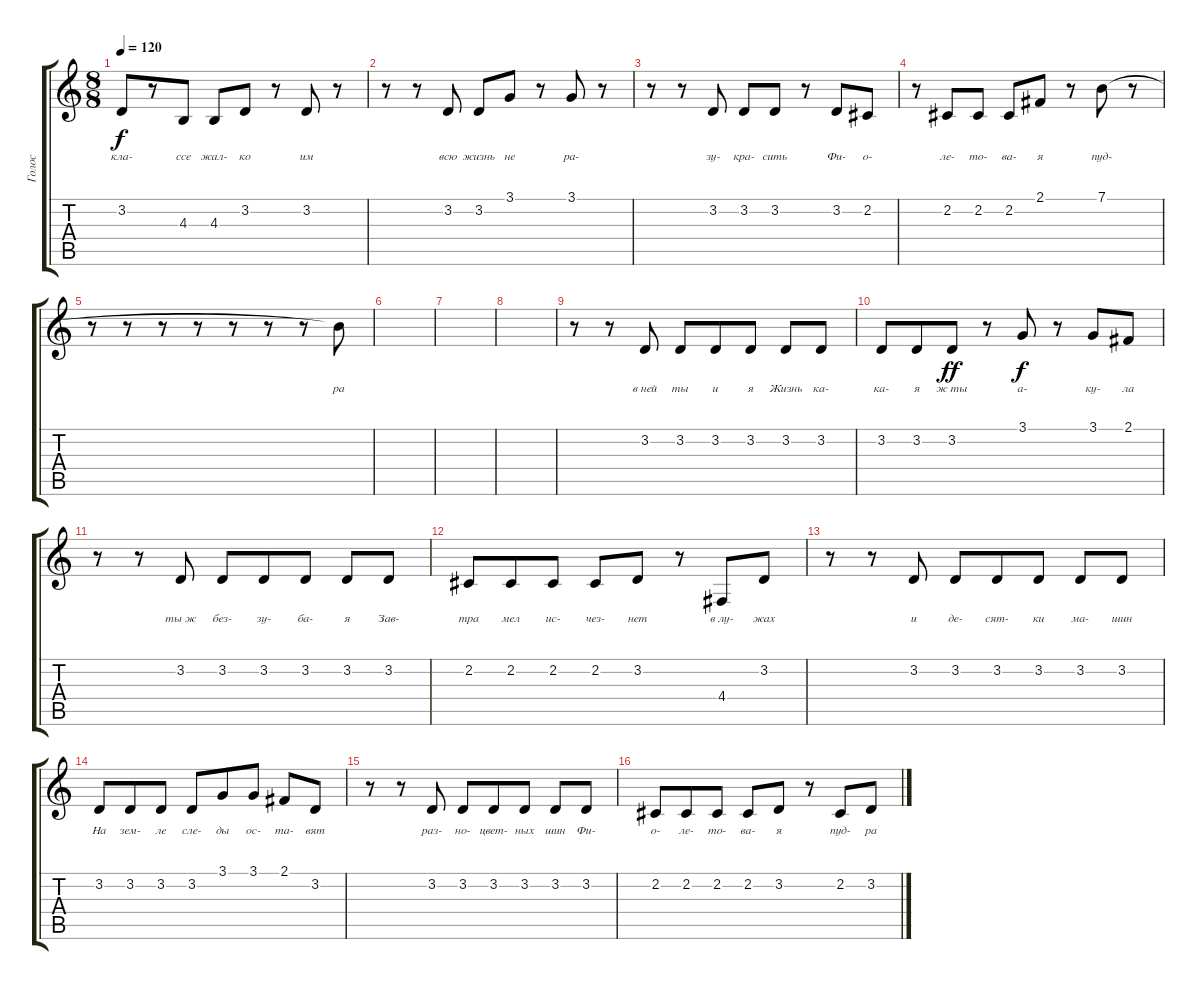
\track ("Голос" "Голос") {instrument choiraahs}
\staff {score tabs}
\tuning (E4 B3 G3 D3 A2 E2) {hide}
\ts (8 8)
\tempo 120
\clef g2
\ks c
3.2.8{lyrics (0 "кла-") lyrics (1 "") lyrics (2 "") lyrics (3 "") lyrics (4 "") dy f} r.8 4.3.8{lyrics (0 "ссе") lyrics (1 "") lyrics (2 "") lyrics (3 "") lyrics (4 "")} 4.3.8{lyrics (0 "жал-") lyrics (1 "") lyrics (2 "") lyrics (3 "") lyrics (4 "")} 3.2.8{lyrics (0 "ко") lyrics (1 "") lyrics (2 "") lyrics (3 "") lyrics (4 "")} r.8 3.2.8{lyrics (0 "им") lyrics (1 "") lyrics (2 "") lyrics (3 "") lyrics (4 "")} r.8 |
r.8 r.8 3.2.8{lyrics (0 "всю") lyrics (1 "") lyrics (2 "") lyrics (3 "") lyrics (4 "")} 3.2.8{lyrics (0 "жизнь") lyrics (1 "") lyrics (2 "") lyrics (3 "") lyrics (4 "")} 3.1.8{lyrics (0 "не") lyrics (1 "") lyrics (2 "") lyrics (3 "") lyrics (4 "")} r.8 3.1.8{lyrics (0 "ра-") lyrics (1 "") lyrics (2 "") lyrics (3 "") lyrics (4 "")} r.8 |
r.8 r.8 3.2.8{lyrics (0 "зу-") lyrics (1 "") lyrics (2 "") lyrics (3 "") lyrics (4 "")} 3.2.8{lyrics (0 "кра-") lyrics (1 "") lyrics (2 "") lyrics (3 "") lyrics (4 "")} 3.2.8{lyrics (0 "сить") lyrics (1 "") lyrics (2 "") lyrics (3 "") lyrics (4 "")} r.8 3.2.8{lyrics (0 "Фи-") lyrics (1 "") lyrics (2 "") lyrics (3 "") lyrics (4 "")} 2.2.8{lyrics (0 "о-") lyrics (1 "") lyrics (2 "") lyrics (3 "") lyrics (4 "")} |
r.8 2.2.8{lyrics (0 "ле-") lyrics (1 "") lyrics (2 "") lyrics (3 "") lyrics (4 "")} 2.2.8{lyrics (0 "то-") lyrics (1 "") lyrics (2 "") lyrics (3 "") lyrics (4 "")} 2.2.8{lyrics (0 "ва-") lyrics (1 "") lyrics (2 "") lyrics (3 "") lyrics (4 "")} 2.1.8{lyrics (0 "я") lyrics (1 "") lyrics (2 "") lyrics (3 "") lyrics (4 "")} r.8 7.1.8{lyrics (0 "пуд-") lyrics (1 "") lyrics (2 "") lyrics (3 "") lyrics (4 "")} r.8 |
r.8 r.8 r.8 r.8 r.8 r.8 r.8 7.1{t}.8{lyrics (0 "ра") lyrics (1 "") lyrics (2 "") lyrics (3 "") lyrics (4 "")} |
|
|
|
r.8 r.8 3.2.8{lyrics (0 "в ней") lyrics (1 "") lyrics (2 "") lyrics (3 "") lyrics (4 "")} 3.2.8{lyrics (0 "ты") lyrics (1 "") lyrics (2 "") lyrics (3 "") lyrics (4 "")} 3.2.8{lyrics (0 "и") lyrics (1 "") lyrics (2 "") lyrics (3 "") lyrics (4 "")} 3.2.8{lyrics (0 "я") lyrics (1 "") lyrics (2 "") lyrics (3 "") lyrics (4 "")} 3.2.8{lyrics (0 "Жизнь") lyrics (1 "") lyrics (2 "") lyrics (3 "") lyrics (4 "")} 3.2.8{lyrics (0 "ка-") lyrics (1 "") lyrics (2 "") lyrics (3 "") lyrics (4 "")} |
3.2.8{lyrics (0 "ка-") lyrics (1 "") lyrics (2 "") lyrics (3 "") lyrics (4 "")} 3.2.8{lyrics (0 "я") lyrics (1 "") lyrics (2 "") lyrics (3 "") lyrics (4 "")} 3.2.8{lyrics (0 "ж ты") lyrics (1 "") lyrics (2 "") lyrics (3 "") lyrics (4 "") dy ff} r.8 3.1.8{lyrics (0 "а-") lyrics (1 "") lyrics (2 "") lyrics (3 "") lyrics (4 "") dy f} r.8 3.1.8{lyrics (0 "ку-") lyrics (1 "") lyrics (2 "") lyrics (3 "") lyrics (4 "")} 2.1.8{lyrics (0 "ла") lyrics (1 "") lyrics (2 "") lyrics (3 "") lyrics (4 "")} |
r.8 r.8 3.2.8{lyrics (0 "ты ж") lyrics (1 "") lyrics (2 "") lyrics (3 "") lyrics (4 "")} 3.2.8{lyrics (0 "без-") lyrics (1 "") lyrics (2 "") lyrics (3 "") lyrics (4 "")} 3.2.8{lyrics (0 "зу-") lyrics (1 "") lyrics (2 "") lyrics (3 "") lyrics (4 "")} 3.2.8{lyrics (0 "ба-") lyrics (1 "") lyrics (2 "") lyrics (3 "") lyrics (4 "")} 3.2.8{lyrics (0 "я") lyrics (1 "") lyrics (2 "") lyrics (3 "") lyrics (4 "")} 3.2.8{lyrics (0 "Зав-") lyrics (1 "") lyrics (2 "") lyrics (3 "") lyrics (4 "")} |
2.2.8{lyrics (0 "тра") lyrics (1 "") lyrics (2 "") lyrics (3 "") lyrics (4 "")} 2.2.8{lyrics (0 "мел") lyrics (1 "") lyrics (2 "") lyrics (3 "") lyrics (4 "")} 2.2.8{lyrics (0 "ис-") lyrics (1 "") lyrics (2 "") lyrics (3 "") lyrics (4 "")} 2.2.8{lyrics (0 "чез-") lyrics (1 "") lyrics (2 "") lyrics (3 "") lyrics (4 "")} 3.2.8{lyrics (0 "нет") lyrics (1 "") lyrics (2 "") lyrics (3 "") lyrics (4 "")} r.8 4.4.8{lyrics (0 "в лу-") lyrics (1 "") lyrics (2 "") lyrics (3 "") lyrics (4 "")} 3.2.8{lyrics (0 "жах") lyrics (1 "") lyrics (2 "") lyrics (3 "") lyrics (4 "")} |
r.8 r.8 3.2.8{lyrics (0 "и") lyrics (1 "") lyrics (2 "") lyrics (3 "") lyrics (4 "")} 3.2.8{lyrics (0 "де-") lyrics (1 "") lyrics (2 "") lyrics (3 "") lyrics (4 "")} 3.2.8{lyrics (0 "сят-") lyrics (1 "") lyrics (2 "") lyrics (3 "") lyrics (4 "")} 3.2.8{lyrics (0 "ки") lyrics (1 "") lyrics (2 "") lyrics (3 "") lyrics (4 "")} 3.2.8{lyrics (0 "ма-") lyrics (1 "") lyrics (2 "") lyrics (3 "") lyrics (4 "")} 3.2.8{lyrics (0 "шин") lyrics (1 "") lyrics (2 "") lyrics (3 "") lyrics (4 "")} |
3.2.8{lyrics (0 "На") lyrics (1 "") lyrics (2 "") lyrics (3 "") lyrics (4 "")} 3.2.8{lyrics (0 "зем-") lyrics (1 "") lyrics (2 "") lyrics (3 "") lyrics (4 "")} 3.2.8{lyrics (0 "ле") lyrics (1 "") lyrics (2 "") lyrics (3 "") lyrics (4 "")} 3.2.8{lyrics (0 "сле-") lyrics (1 "") lyrics (2 "") lyrics (3 "") lyrics (4 "")} 3.1.8{lyrics (0 "ды") lyrics (1 "") lyrics (2 "") lyrics (3 "") lyrics (4 "")} 3.1.8{lyrics (0 "ос-") lyrics (1 "") lyrics (2 "") lyrics (3 "") lyrics (4 "")} 2.1.8{lyrics (0 "та-") lyrics (1 "") lyrics (2 "") lyrics (3 "") lyrics (4 "")} 3.2.8{lyrics (0 "вят") lyrics (1 "") lyrics (2 "") lyrics (3 "") lyrics (4 "")} |
r.8 r.8 3.2.8{lyrics (0 "раз-") lyrics (1 "") lyrics (2 "") lyrics (3 "") lyrics (4 "")} 3.2.8{lyrics (0 "но-") lyrics (1 "") lyrics (2 "") lyrics (3 "") lyrics (4 "")} 3.2.8{lyrics (0 "цвет-") lyrics (1 "") lyrics (2 "") lyrics (3 "") lyrics (4 "")} 3.2.8{lyrics (0 "ных") lyrics (1 "") lyrics (2 "") lyrics (3 "") lyrics (4 "")} 3.2.8{lyrics (0 "шин") lyrics (1 "") lyrics (2 "") lyrics (3 "") lyrics (4 "")} 3.2.8{lyrics (0 "Фи-") lyrics (1 "") lyrics (2 "") lyrics (3 "") lyrics (4 "")} |
2.2.8{lyrics (0 "о-") lyrics (1 "") lyrics (2 "") lyrics (3 "") lyrics (4 "")} 2.2.8{lyrics (0 "ле-") lyrics (1 "") lyrics (2 "") lyrics (3 "") lyrics (4 "")} 2.2.8{lyrics (0 "то-") lyrics (1 "") lyrics (2 "") lyrics (3 "") lyrics (4 "")} 2.2.8{lyrics (0 "ва-") lyrics (1 "") lyrics (2 "") lyrics (3 "") lyrics (4 "")} 3.2.8{lyrics (0 "я") lyrics (1 "") lyrics (2 "") lyrics (3 "") lyrics (4 "")} r.8 2.2.8{lyrics (0 "пуд-") lyrics (1 "") lyrics (2 "") lyrics (3 "") lyrics (4 "")} 3.2.8{lyrics (0 "ра") lyrics (1 "") lyrics (2 "") lyrics (3 "") lyrics (4 "")}
